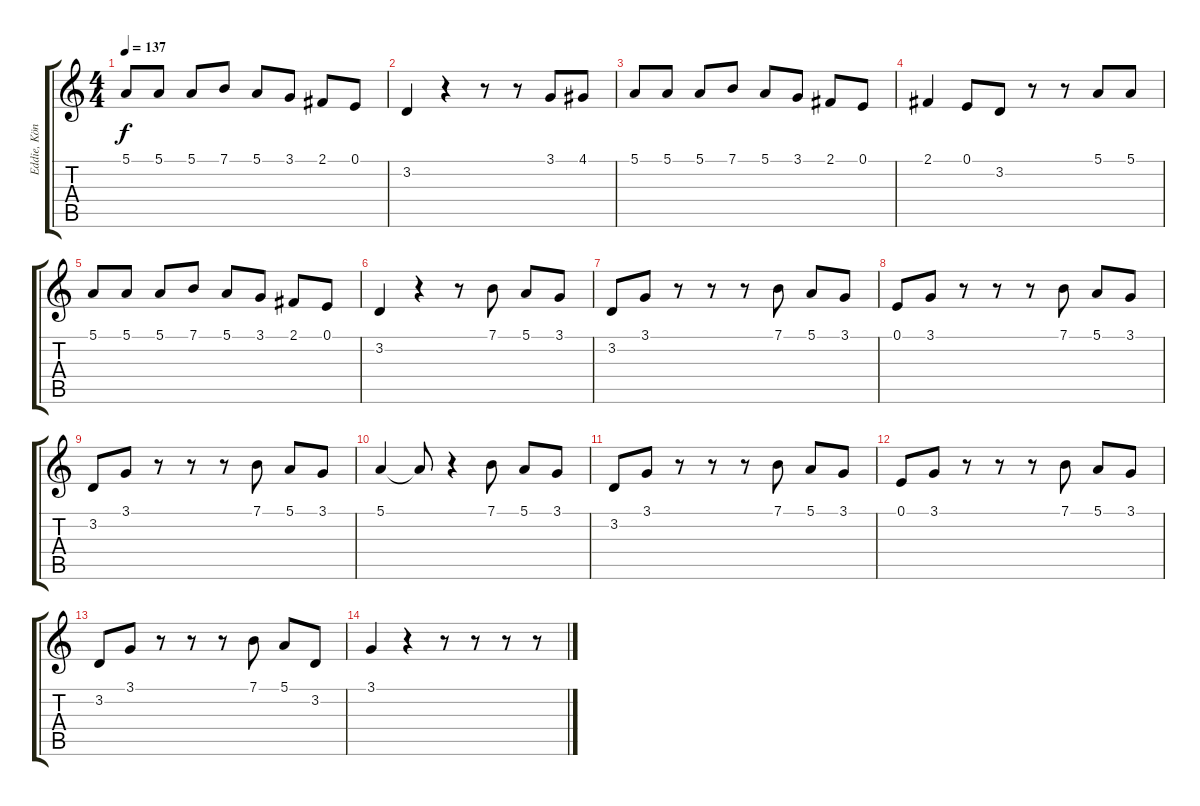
\track ("Eddie, Könsrollen" "Eddie, Kön") {instrument trombone}
\staff {score tabs}
\tuning (E4 B3 G3 D3 A2 E2) {hide}
\ts (4 4)
\tempo 137
\clef g2
\ks c
5.1.8{dy f} 5.1.8 5.1.8 7.1.8 5.1.8 3.1.8 2.1.8 0.1.8 |
3.2.4 r.4 r.8 r.8 3.1.8 4.1.8 |
5.1.8 5.1.8 5.1.8 7.1.8 5.1.8 3.1.8 2.1.8 0.1.8 |
2.1.4 0.1.8 3.2.8 r.8 r.8 5.1.8 5.1.8 |
5.1.8 5.1.8 5.1.8 7.1.8 5.1.8 3.1.8 2.1.8 0.1.8 |
3.2.4 r.4 r.8 7.1.8 5.1.8 3.1.8 |
3.2.8 3.1.8 r.8 r.8 r.8 7.1.8 5.1.8 3.1.8 |
0.1.8 3.1.8 r.8 r.8 r.8 7.1.8 5.1.8 3.1.8 |
3.2.8 3.1.8 r.8 r.8 r.8 7.1.8 5.1.8 3.1.8 |
5.1.4 5.1{t}.8 r.4 7.1.8 5.1.8 3.1.8 |
3.2.8 3.1.8 r.8 r.8 r.8 7.1.8 5.1.8 3.1.8 |
0.1.8 3.1.8 r.8 r.8 r.8 7.1.8 5.1.8 3.1.8 |
3.2.8 3.1.8 r.8 r.8 r.8 7.1.8 5.1.8 3.2.8 |
3.1.4 r.4 r.8 r.8 r.8 r.8
